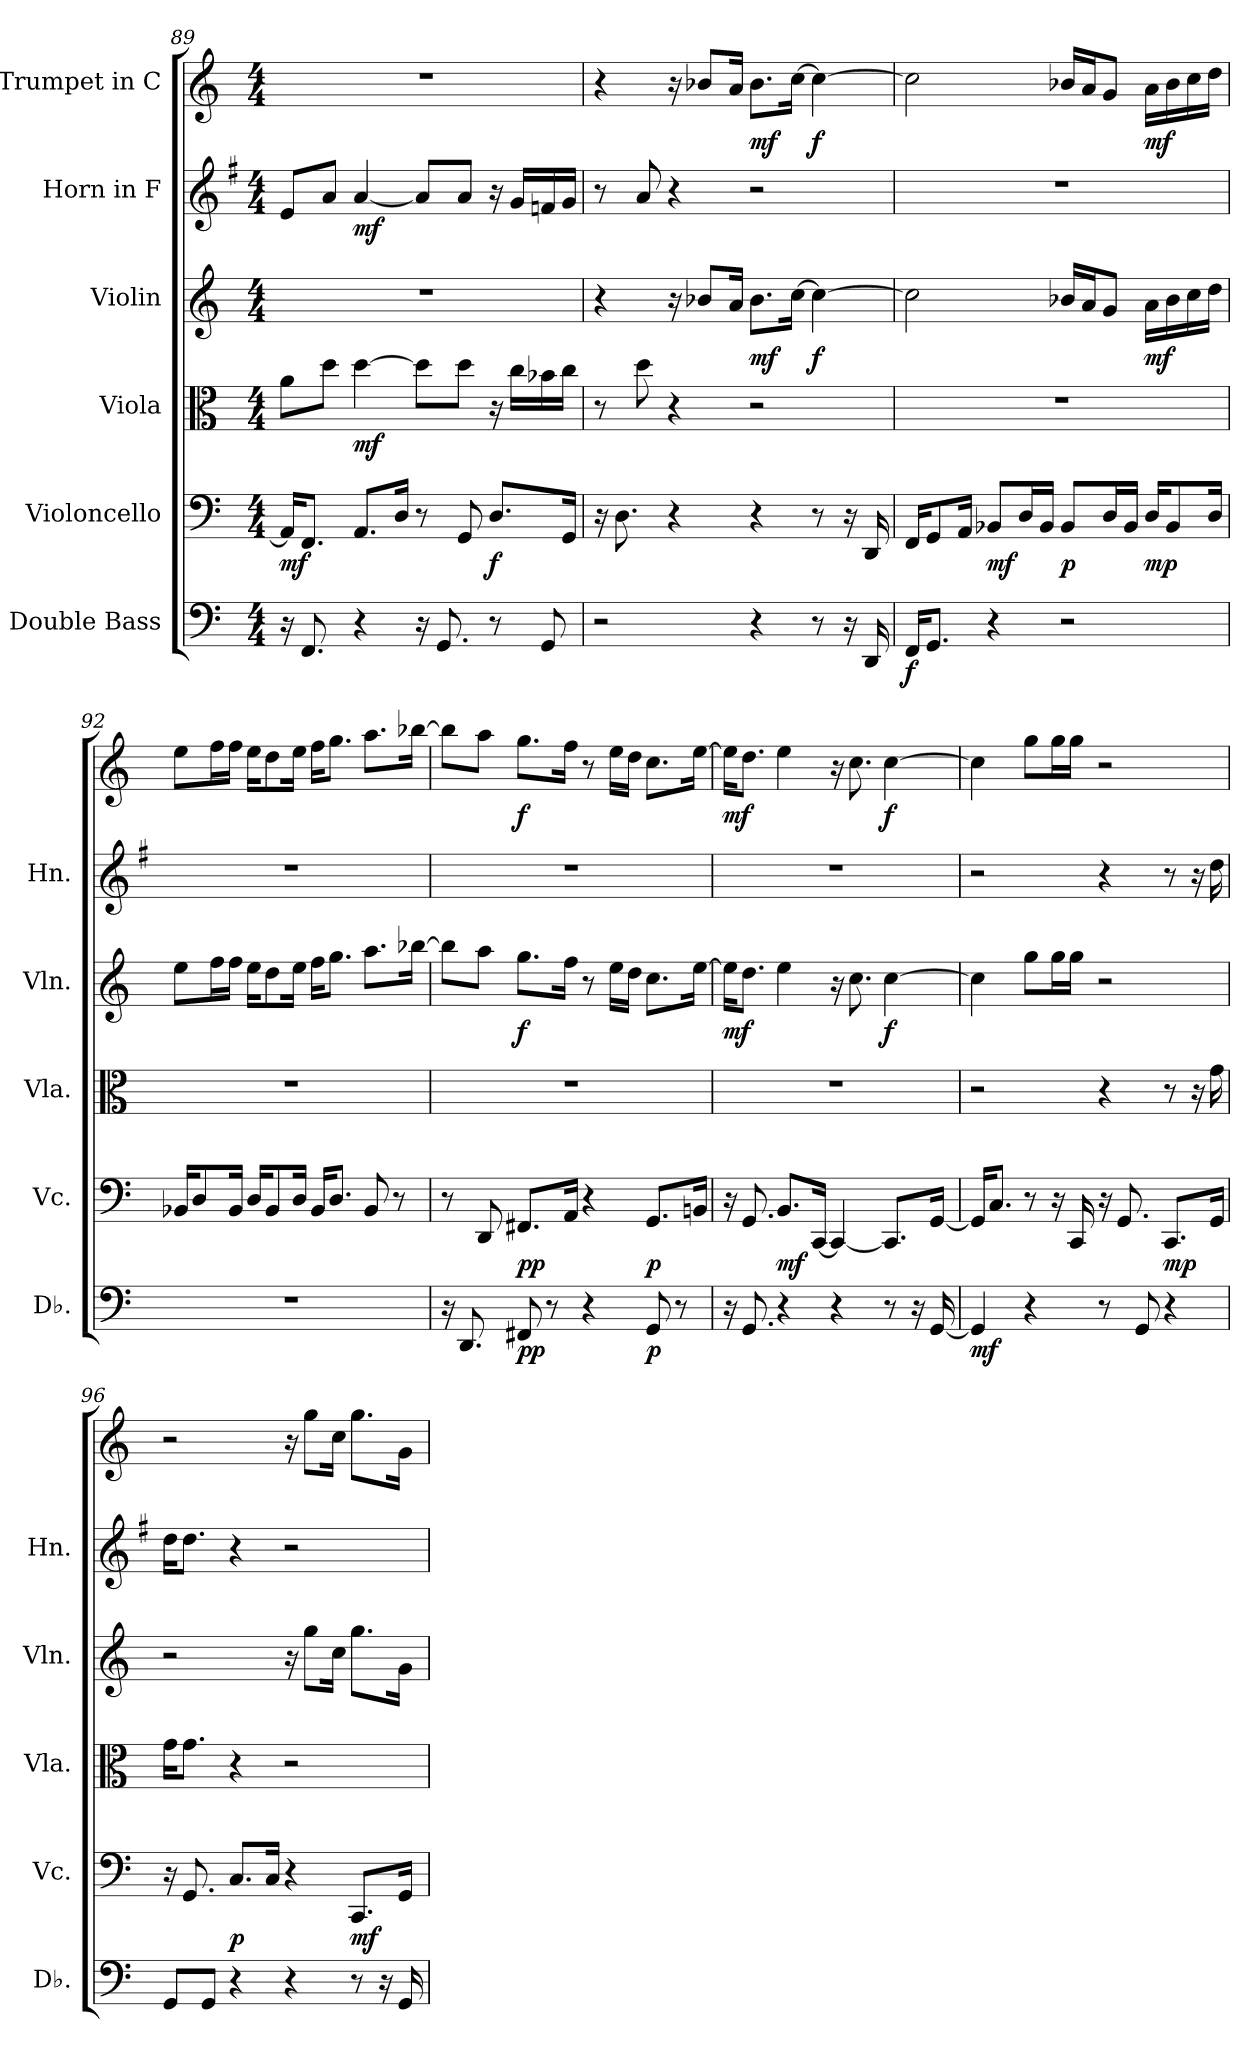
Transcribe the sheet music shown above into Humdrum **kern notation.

**kern	**dynam	**kern	**dynam	**kern	**dynam	**kern	**dynam	**kern	**dynam	**kern	**dynam
*part6	*part6	*part5	*part5	*part4	*part4	*part3	*part3	*part2	*part2	*part1	*part1
*staff6	*staff6	*staff5	*staff5	*staff4	*staff4	*staff3	*staff3	*staff2	*staff2	*staff1	*staff1
*I"Double Bass	*	*I"Violoncello	*	*I"Viola	*	*I"Violin	*	*I"Horn in F	*	*I"Trumpet in C	*
*I'Db.	*	*I'Vc.	*	*I'Vla.	*	*I'Vln.	*	*I'Hn.	*	*	*
!!LO:LB:g=z
*clefF4	*	*clefF4	*	*clefC3	*	*clefG2	*	*clefG2	*	*clefG2	*
*ITrd7c12	*	*	*	*	*	*	*	*ITrd4c7	*	*	*
*k[]	*	*k[]	*	*k[]	*	*k[]	*	*k[]	*	*k[]	*
*C:	*	*C:	*	*C:	*	*C:	*	*C:	*	*C:	*
*M4/4	*	*M4/4	*	*M4/4	*	*M4/4	*	*M4/4	*	*M4/4	*
=89	=89	=89	=89	=89	=89	=89	=89	=89	=89	=89	=89
16r	.	16AAi/KL]	mf	8ai\L	.	1r	.	8Ai/L	.	1r	.
8.FFFi/	.	8.FFi/J	.	.	.	.	.	.	.	.	.
.	.	.	.	8ddi\J	.	.	.	8di/J	.	.	.
4r	.	8.AAi/L	.	[4ddi\	mf	.	.	[4di/	mf	.	.
.	.	16Di/Jk	.	.	.	.	.	.	.	.	.
16r	.	8r	.	8ddi\L]	.	.	.	8di/L]	.	.	.
8.GGGi/	.	.	.	.	.	.	.	.	.	.	.
.	.	8GGi/	.	8ddi\J	.	.	.	8di/J	.	.	.
8r	.	8.Di/L	f	16r	.	.	.	16r	.	.	.
.	.	.	.	16cci\LL	.	.	.	16ci/LL	.	.	.
8GGGi/	.	.	.	16b-Xi\	.	.	.	16B-Xi/	.	.	.
.	.	16GGi/Jk	.	16cci\JJ	.	.	.	16ci/JJ	.	.	.
=90	=90	=90	=90	=90	=90	=90	=90	=90	=90	=90	=90
2r	.	16r	.	8r	.	4r	.	8r	.	4r	.
.	.	8.Di\	.	.	.	.	.	.	.	.	.
.	.	.	.	8ddi\	.	.	.	8di/	.	.	.
.	.	4r	.	4r	.	16r	.	4r	.	16r	.
.	.	.	.	.	.	8b-Xi/L	.	.	.	8b-Xi/L	.
.	.	.	.	.	.	16ai/Jk	.	.	.	16ai/Jk	.
4r	.	4r	.	2r	.	8.b-i\L	mf	2r	.	8.b-i\L	mf
.	.	.	.	.	.	[16cci\Jk	.	.	.	[16cci\Jk	.
8r	.	8r	.	.	.	4cci\_	f	.	.	4cci\_	f
16r	.	16r	.	.	.	.	.	.	.	.	.
16DDDi/	.	16DDi/	.	.	.	.	.	.	.	.	.
=91	=91	=91	=91	=91	=91	=91	=91	=91	=91	=91	=91
16FFFi/KL	f	16FFi/KL	.	1r	.	2cci\]	.	1r	.	2cci\]	.
8.GGGi/J	.	8GGi/	.	.	.	.	.	.	.	.	.
.	.	16AAi/Jk	.	.	.	.	.	.	.	.	.
4r	.	8BB-Xi/L	mf	.	.	.	.	.	.	.	.
.	.	16Di/L	.	.	.	.	.	.	.	.	.
.	.	16BB-i/JJ	.	.	.	.	.	.	.	.	.
2r	.	8BB-i/L	p	.	.	16b-Xi/LL	.	.	.	16b-Xi/LL	.
.	.	.	.	.	.	16ai/J	.	.	.	16ai/J	.
.	.	16Di/L	.	.	.	8gi/J	.	.	.	8gi/J	.
.	.	16BB-i/JJ	.	.	.	.	.	.	.	.	.
.	.	16Di/KL	mp	.	.	16ai\LL	mf	.	.	16ai\LL	mf
.	.	8BB-i/	.	.	.	16b-i\	.	.	.	16b-i\	.
.	.	.	.	.	.	16cci\	.	.	.	16cci\	.
.	.	16Di/Jk	.	.	.	16ddi\JJ	.	.	.	16ddi\JJ	.
!!LO:PB:g=z
=92	=92	=92	=92	=92	=92	=92	=92	=92	=92	=92	=92
1r	.	16BB-Xi/KL	.	1r	.	8eei\L	.	1r	.	8eei\L	.
.	.	8Di/	.	.	.	.	.	.	.	.	.
.	.	.	.	.	.	16ffi\L	.	.	.	16ffi\L	.
.	.	16BB-i/Jk	.	.	.	16ffi\JJ	.	.	.	16ffi\JJ	.
.	.	16Di/KL	.	.	.	16eei\KL	.	.	.	16eei\KL	.
.	.	8BB-i/	.	.	.	8ddi\	.	.	.	8ddi\	.
.	.	16Di/Jk	.	.	.	16eei\Jk	.	.	.	16eei\Jk	.
.	.	16BB-i/KL	.	.	.	16ffi\KL	.	.	.	16ffi\KL	.
.	.	8.Di/J	.	.	.	8.ggi\J	.	.	.	8.ggi\J	.
.	.	8BB-i/	.	.	.	8.aai\L	.	.	.	8.aai\L	.
.	.	8r	.	.	.	.	.	.	.	.	.
.	.	.	.	.	.	[16bb-Xi\Jk	.	.	.	[16bb-Xi\Jk	.
=93	=93	=93	=93	=93	=93	=93	=93	=93	=93	=93	=93
16r	.	8r	.	1r	.	8bb-i\L]	.	1r	.	8bb-i\L]	.
8.DDDi/	.	.	.	.	.	.	.	.	.	.	.
.	.	8DDi/	.	.	.	8aai\J	.	.	.	8aai\J	.
8FFF#Xi/	pp	8.FF#Xi/L	pp	.	.	8.ggi\L	f	.	.	8.ggi\L	f
8r	.	.	.	.	.	.	.	.	.	.	.
.	.	16AAi/Jk	.	.	.	16ffi\Jk	.	.	.	16ffi\Jk	.
4r	.	4r	.	.	.	8r	.	.	.	8r	.
.	.	.	.	.	.	16eei\LL	.	.	.	16eei\LL	.
.	.	.	.	.	.	16ddi\JJ	.	.	.	16ddi\JJ	.
8GGGi/	p	8.GGi/L	p	.	.	8.cci\L	.	.	.	8.cci\L	.
8r	.	.	.	.	.	.	.	.	.	.	.
.	.	16BBni/Jk	.	.	.	[16eei\Jk	.	.	.	[16eei\Jk	.
=94	=94	=94	=94	=94	=94	=94	=94	=94	=94	=94	=94
16r	.	16r	.	1r	.	16eei\KL]	mf	1r	.	16eei\KL]	mf
8.GGGi/	.	8.GGi/	.	.	.	8.ddi\J	.	.	.	8.ddi\J	.
4r	.	8.BBi/L	mf	.	.	4eei\	.	.	.	4eei\	.
.	.	[16CCi/Jk	.	.	.	.	.	.	.	.	.
4r	.	4CCi/_	.	.	.	16r	.	.	.	16r	.
.	.	.	.	.	.	8.cci\	.	.	.	8.cci\	.
8r	.	8.CCi/L]	.	.	.	[4cci\	f	.	.	[4cci\	f
16r	.	.	.	.	.	.	.	.	.	.	.
[16GGGi/	.	[16GGi/Jk	.	.	.	.	.	.	.	.	.
!!LO:LB:g=z
=95	=95	=95	=95	=95	=95	=95	=95	=95	=95	=95	=95
4GGGi/]	mf	16GGi/KL]	.	2r	.	4cci\]	.	2r	.	4cci\]	.
.	.	8.Ci/J	.	.	.	.	.	.	.	.	.
4r	.	8r	.	.	.	8ggi\L	.	.	.	8ggi\L	.
.	.	16r	.	.	.	16ggi\L	.	.	.	16ggi\L	.
.	.	16CCi/	.	.	.	16ggi\JJ	.	.	.	16ggi\JJ	.
8r	.	16r	.	4r	.	2r	.	4r	.	2r	.
.	.	8.GGi/	.	.	.	.	.	.	.	.	.
8GGGi/	.	.	.	.	.	.	.	.	.	.	.
4r	.	8.CCi/L	mp	8r	.	.	.	8r	.	.	.
.	.	.	.	16r	.	.	.	16r	.	.	.
.	.	16GGi/Jk	.	16gi\	.	.	.	16gi\	.	.	.
=96	=96	=96	=96	=96	=96	=96	=96	=96	=96	=96	=96
8GGGi/L	.	16r	.	16gi\KL	.	2r	.	16gi\KL	.	2r	.
.	.	8.GGi/	.	8.gi\J	.	.	.	8.gi\J	.	.	.
8GGGi/J	.	.	.	.	.	.	.	.	.	.	.
4r	.	8.Ci/L	p	4r	.	.	.	4r	.	.	.
.	.	16Ci/Jk	.	.	.	.	.	.	.	.	.
4r	.	4r	.	2r	.	16r	.	2r	.	16r	.
.	.	.	.	.	.	8ggi\L	.	.	.	8ggi\L	.
.	.	.	.	.	.	16cci\Jk	.	.	.	16cci\Jk	.
8r	.	8.CCi/L	mf	.	.	8.ggi\L	.	.	.	8.ggi\L	.
16r	.	.	.	.	.	.	.	.	.	.	.
16GGGi/	.	16GGi/Jk	.	.	.	16gi\Jk	.	.	.	16gi\Jk	.
=	=	=	=	=	=	=	=	=	=	=	=
*-	*-	*-	*-	*-	*-	*-	*-	*-	*-	*-	*-
